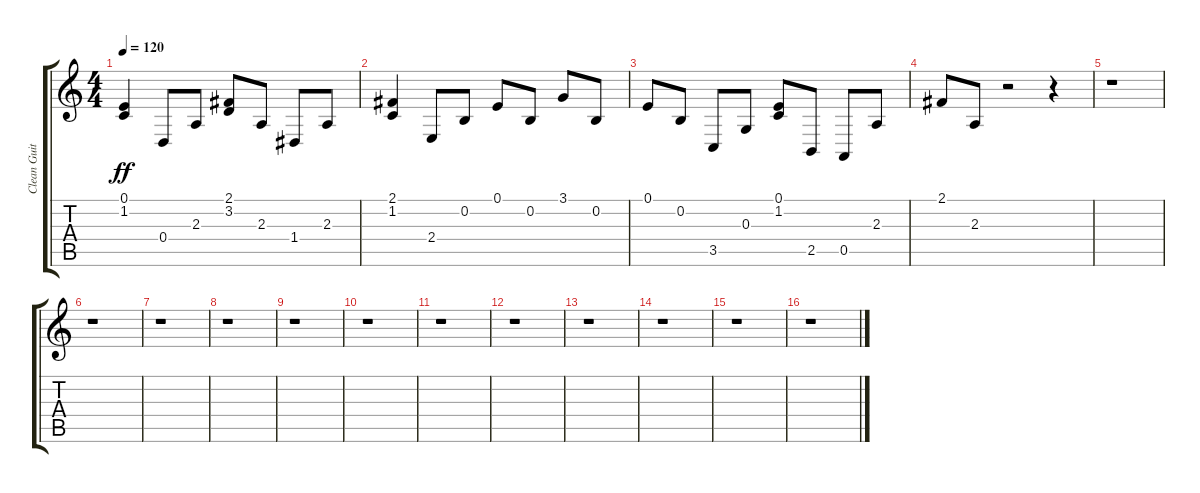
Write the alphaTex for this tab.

\track ("Clean Guitar1" "Clean Guit") {instrument harpsichord}
\staff {score tabs}
\tuning (E4 B3 G3 D3 A2 E2) {hide}
\ts (4 4)
\tempo 120
\clef g2
\ks c
(0.1 1.2).4{dy ff} 0.4.8 2.3.8 (2.1 3.2).8 2.3.8 1.4.8 2.3.8 |
(2.1 1.2).4 2.4.8 0.2.8 0.1.8 0.2.8 3.1.8 0.2.8 |
0.1.8 0.2.8 3.5.8 0.3.8 (0.1 1.2).8 2.5.8 0.5.8 2.3.8 |
2.1.8 2.3.8 r.2 r.4 |
r.1 |
r.1 |
r.1 |
r.1 |
r.1 |
r.1 |
r.1 |
r.1 |
r.1 |
r.1 |
r.1 |
r.1
